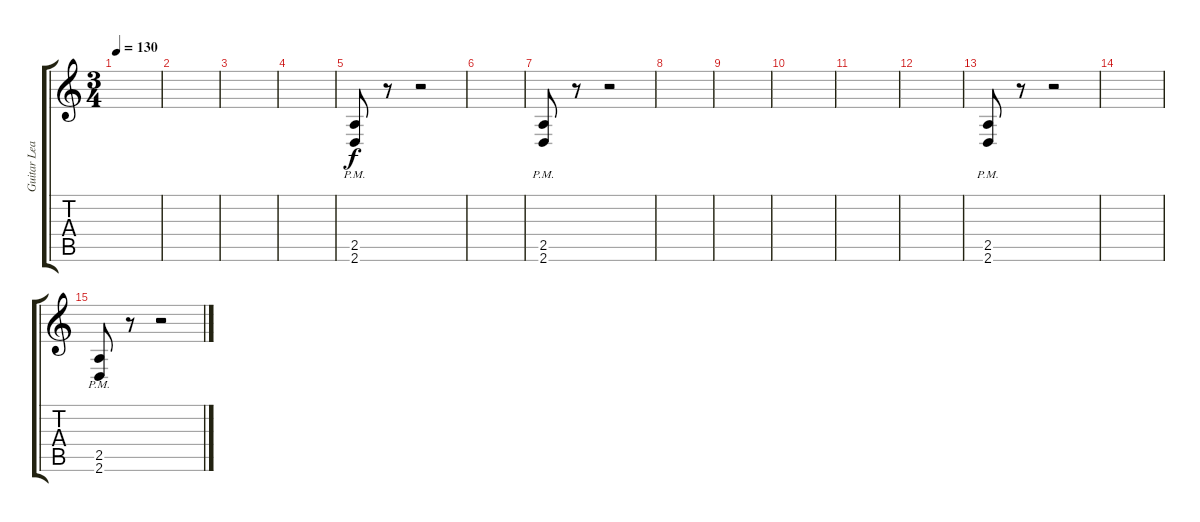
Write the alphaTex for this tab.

\track ("Guitar Lead" "Guitar Lea") {instrument distortionguitar}
\staff {score tabs}
\tuning (D4 A3 F3 C3 G2 C2) {hide}
\ts (3 4)
\tempo 130
\clef g2
\ks c
|
|
|
|
(2.5{pm} 2.6{pm}).8 r.8 r.2 |
|
(2.5{pm} 2.6{pm}).8 r.8 r.2 |
|
|
|
|
|
(2.5{pm} 2.6{pm}).8 r.8 r.2 |
|
(2.5{pm} 2.6{pm}).8 r.8 r.2
